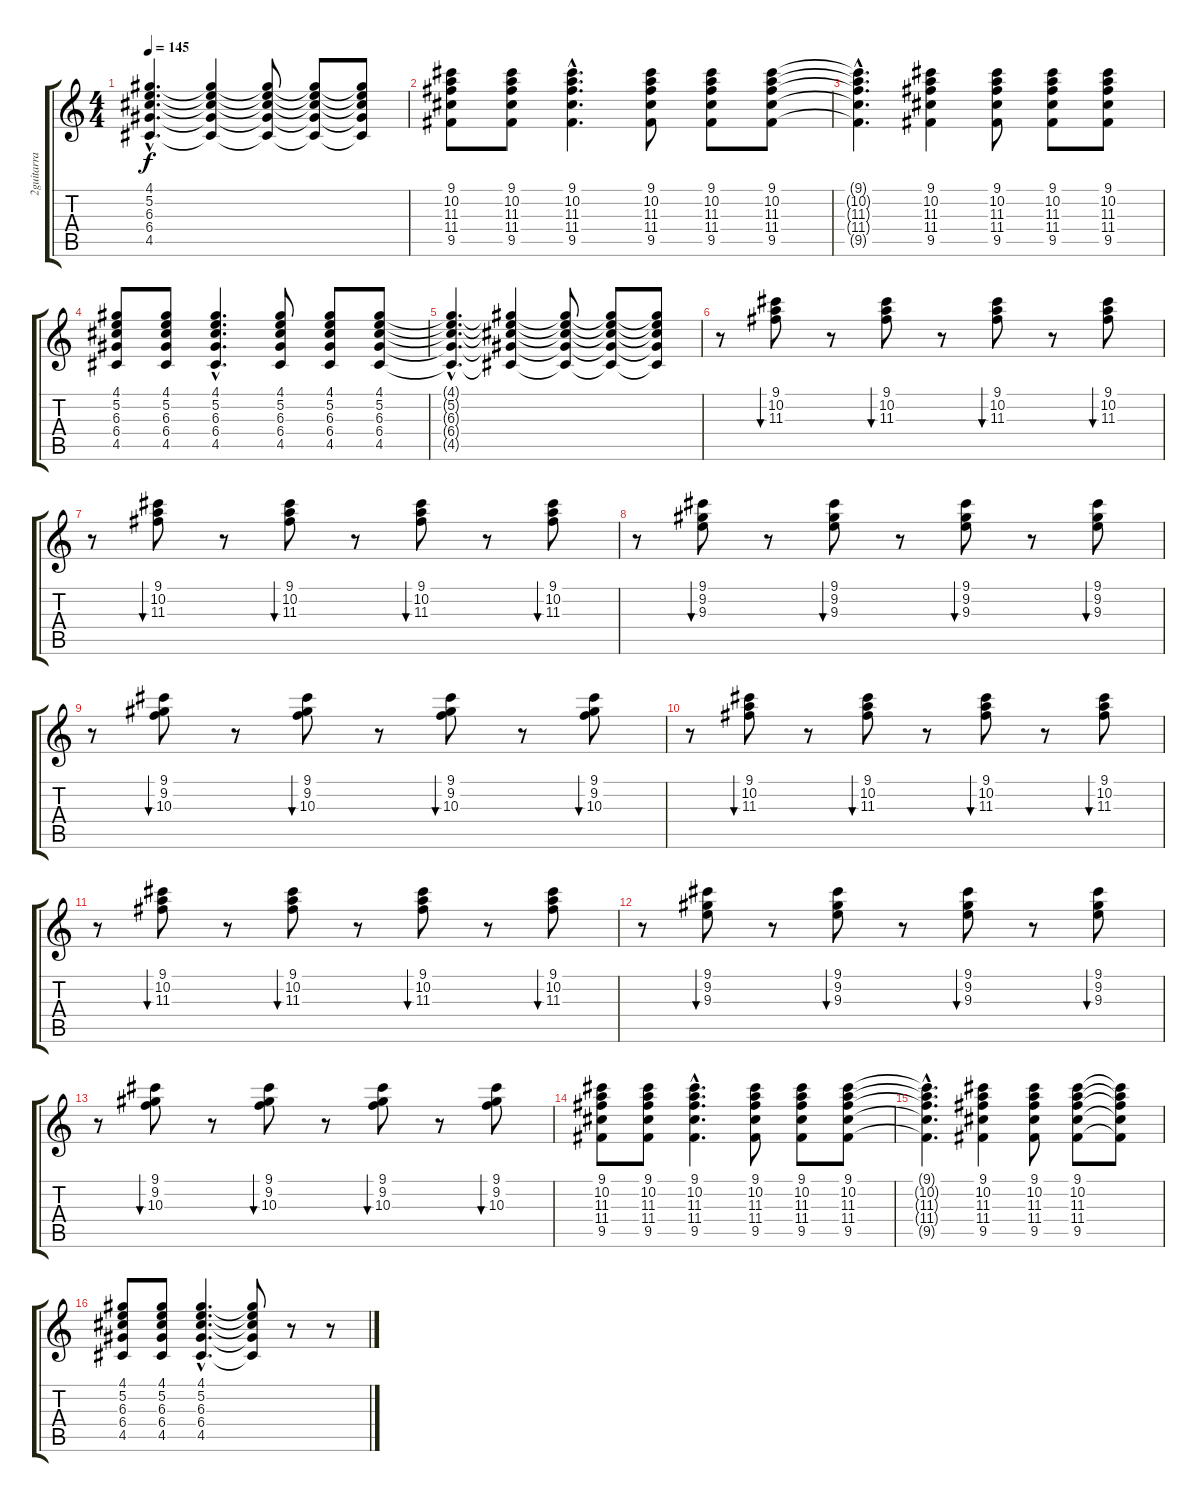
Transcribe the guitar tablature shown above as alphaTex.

\track ("2guitarra" "2guitarra") {instrument electricguitarclean}
\staff {score tabs}
\tuning (E4 B3 G3 D3 A2 E2) {hide}
\ts (4 4)
\tempo 145
\clef g2
\ks c
(4.1{hac t} 5.2{hac t} 6.3{hac t} 6.4{hac t} 4.5{hac t}).4{d dy f} (4.1{t} 5.2{t} 6.3{t} 6.4{t} 4.5{t}).4 (4.1{t} 5.2{t} 6.3{t} 6.4{t} 4.5{t}).8 (4.1{t} 5.2{t} 6.3{t} 6.4{t} 4.5{t}).8 (4.1{t} 5.2{t} 6.3{t} 6.4{t} 4.5{t}).8 |
(9.1 10.2 11.3 11.4 9.5).8 (9.1 10.2 11.3 11.4 9.5).8 (9.1{hac} 10.2{hac} 11.3{hac} 11.4{hac} 9.5{hac}).4{d} (9.1 10.2 11.3 11.4 9.5).8 (9.1 10.2 11.3 11.4 9.5).8 (9.1 10.2 11.3 11.4 9.5).8 |
(9.1{hac t} 10.2{hac t} 11.3{hac t} 11.4{hac t} 9.5{hac t}).4{d} (9.1 10.2 11.3 11.4 9.5).4 (9.1 10.2 11.3 11.4 9.5).8 (9.1 10.2 11.3 11.4 9.5).8 (9.1 10.2 11.3 11.4 9.5).8 |
(4.1 5.2 6.3 6.4 4.5).8 (4.1 5.2 6.3 6.4 4.5).8 (4.1{hac} 5.2{hac} 6.3{hac} 6.4{hac} 4.5{hac}).4{d} (4.1 5.2 6.3 6.4 4.5).8 (4.1 5.2 6.3 6.4 4.5).8 (4.1 5.2 6.3 6.4 4.5).8 |
(4.1{hac t} 5.2{hac t} 6.3{hac t} 6.4{hac t} 4.5{hac t}).4{d} (4.1{t} 5.2{t} 6.3{t} 6.4{t} 4.5{t}).4 (4.1{t} 5.2{t} 6.3{t} 6.4{t} 4.5{t}).8 (4.1{t} 5.2{t} 6.3{t} 6.4{t} 4.5{t}).8 (4.1{t} 5.2{t} 6.3{t} 6.4{t} 4.5{t}).8 |
r.8 (9.1 10.2 11.3).8{bu 30 volume 16} r.8 (9.1 10.2 11.3).8{bu 30} r.8 (9.1 10.2 11.3).8{bu 30} r.8 (9.1 10.2 11.3).8{bu 30} |
r.8 (9.1 10.2 11.3).8{bu 30} r.8 (9.1 10.2 11.3).8{bu 30} r.8 (9.1 10.2 11.3).8{bu 30} r.8 (9.1 10.2 11.3).8{bu 30} |
r.8 (9.1 9.2 9.3).8{bu 30} r.8 (9.1 9.2 9.3).8{bu 30} r.8 (9.1 9.2 9.3).8{bu 30} r.8 (9.1 9.2 9.3).8{bu 30} |
r.8 (9.1 9.2 10.3).8{bu 30} r.8 (9.1 9.2 10.3).8{bu 30} r.8 (9.1 9.2 10.3).8{bu 30} r.8 (9.1 9.2 10.3).8{bu 30} |
r.8 (9.1 10.2 11.3).8{bu 30} r.8 (9.1 10.2 11.3).8{bu 30} r.8 (9.1 10.2 11.3).8{bu 30} r.8 (9.1 10.2 11.3).8{bu 30} |
r.8 (9.1 10.2 11.3).8{bu 30} r.8 (9.1 10.2 11.3).8{bu 30} r.8 (9.1 10.2 11.3).8{bu 30} r.8 (9.1 10.2 11.3).8{bu 30} |
r.8 (9.1 9.2 9.3).8{bu 30} r.8 (9.1 9.2 9.3).8{bu 30} r.8 (9.1 9.2 9.3).8{bu 30} r.8 (9.1 9.2 9.3).8{bu 30} |
r.8 (9.1 9.2 10.3).8{bu 30} r.8 (9.1 9.2 10.3).8{bu 30} r.8 (9.1 9.2 10.3).8{bu 30} r.8 (9.1 9.2 10.3).8{bu 30} |
(9.1 10.2 11.3 11.4 9.5).8{volume 12} (9.1 10.2 11.3 11.4 9.5).8 (9.1{hac} 10.2{hac} 11.3{hac} 11.4{hac} 9.5{hac}).4{d} (9.1 10.2 11.3 11.4 9.5).8 (9.1 10.2 11.3 11.4 9.5).8 (9.1 10.2 11.3 11.4 9.5).8 |
(9.1{hac t} 10.2{hac t} 11.3{hac t} 11.4{hac t} 9.5{hac t}).4{d} (9.1 10.2 11.3 11.4 9.5).4 (9.1 10.2 11.3 11.4 9.5).8 (9.1 10.2 11.3 11.4 9.5).8 (9.1{t} 10.2{t} 11.3{t} 11.4{t} 9.5{t}).8 |
(4.1 5.2 6.3 6.4 4.5).8 (4.1 5.2 6.3 6.4 4.5).8 (4.1{hac} 5.2{hac} 6.3{hac} 6.4{hac} 4.5{hac}).4{d} (4.1{t} 5.2{t} 6.3{t} 6.4{t} 4.5{t}).8 r.8 r.8
